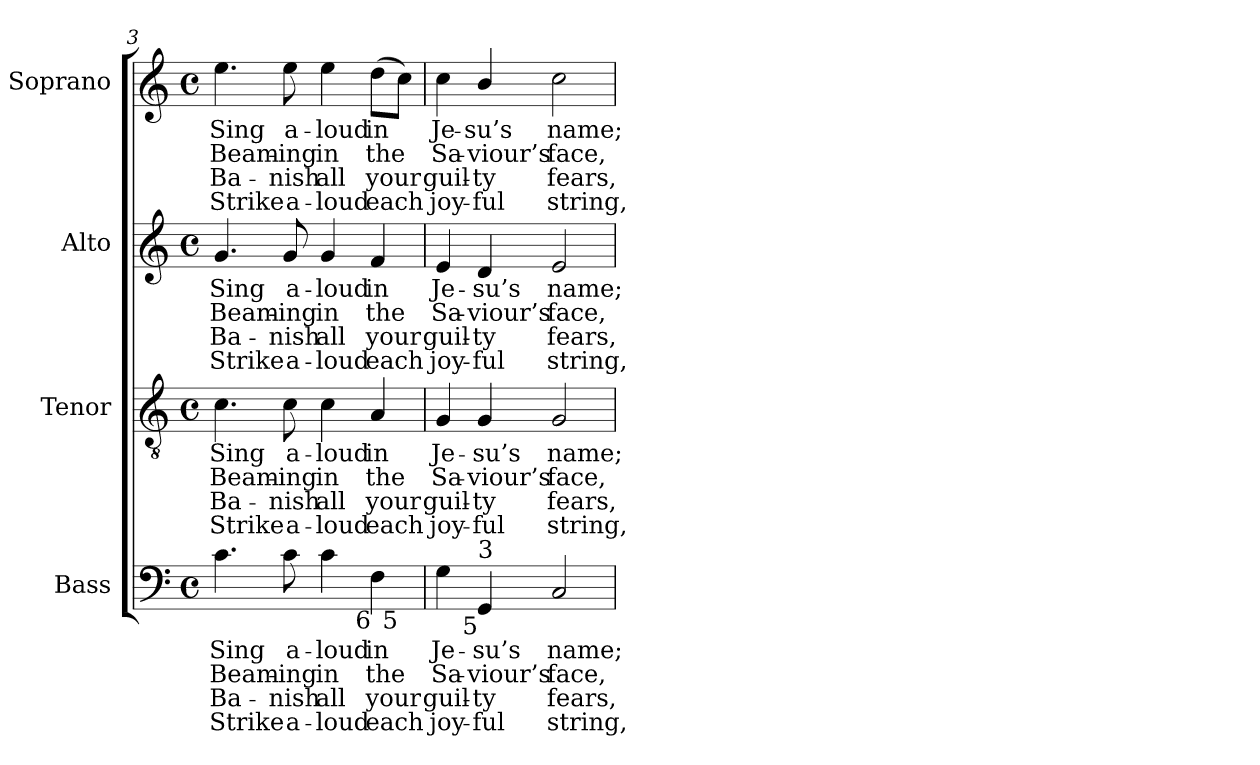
**kern	**text	**text	**text	**text	**kern	**text	**text	**text	**text	**kern	**text	**text	**text	**text	**kern	**text	**text	**text	**text
*part4	*part4	*part4	*part4	*part4	*part3	*part3	*part3	*part3	*part3	*part2	*part2	*part2	*part2	*part2	*part1	*part1	*part1	*part1	*part1
*staff4	*staff4	*staff4	*staff4	*staff4	*staff3	*staff3	*staff3	*staff3	*staff3	*staff2	*staff2	*staff2	*staff2	*staff2	*staff1	*staff1	*staff1	*staff1	*staff1
*I"Bass	*	*	*	*	*I"Tenor	*	*	*	*	*I"Alto	*	*	*	*	*I"Soprano	*	*	*	*
*I'B.	*	*	*	*	*I'T.	*	*	*	*	*I'A.	*	*	*	*	*I'S.	*	*	*	*
*clefF4	*	*	*	*	*clefGv2	*	*	*	*	*clefG2	*	*	*	*	*clefG2	*	*	*	*
*	*	*	*	*	*ITrd7c12	*	*	*	*	*	*	*	*	*	*	*	*	*	*
*k[]	*	*	*	*	*k[]	*	*	*	*	*k[]	*	*	*	*	*k[]	*	*	*	*
*C:	*	*	*	*	*C:	*	*	*	*	*C:	*	*	*	*	*C:	*	*	*	*
*M4/4	*	*	*	*	*M4/4	*	*	*	*	*M4/4	*	*	*	*	*M4/4	*	*	*	*
*met(c)	*	*	*	*	*met(c)	*	*	*	*	*met(c)	*	*	*	*	*met(c)	*	*	*	*
=3	=3	=3	=3	=3	=3	=3	=3	=3	=3	=3	=3	=3	=3	=3	=3	=3	=3	=3	=3
!	!LO:LY:b:color=#000000	!LO:LY:b:color=#000000	!LO:LY:b:color=#000000	!LO:LY:b:color=#000000	!	!	!	!	!	!	!	!	!	!	!	!	!	!	!
!	!	!	!	!	!	!LO:LY:b:color=#000000	!LO:LY:b:color=#000000	!LO:LY:b:color=#000000	!LO:LY:b:color=#000000	!	!	!	!	!	!	!	!	!	!
!	!	!	!	!	!	!	!	!	!	!	!LO:LY:b:color=#000000	!LO:LY:b:color=#000000	!LO:LY:b:color=#000000	!LO:LY:b:color=#000000	!	!	!	!	!
!	!	!	!	!	!	!	!	!	!	!	!	!	!	!	!	!LO:LY:b:color=#000000	!LO:LY:b:color=#000000	!LO:LY:b:color=#000000	!LO:LY:b:color=#000000
*^	*	*	*	*	*	*	*	*	*	*	*	*	*	*	*	*	*	*	*
4.ci\	2..ryy	Sing	Beam-	Ba-	-Strike	4.Ci\	Sing	Beam-	Ba-	-Strike	4.gi/	Sing	Beam-	Ba-	-Strike	4.eei\	Sing	Beam-	Ba-	-Strike
!	!	!LO:LY:b:color=#000000	!LO:LY:b:color=#000000	!LO:LY:b:color=#000000	!LO:LY:b:color=#000000	!	!	!	!	!	!	!	!	!	!	!	!	!	!	!
!	!	!	!	!	!	!	!LO:LY:b:color=#000000	!LO:LY:b:color=#000000	!LO:LY:b:color=#000000	!LO:LY:b:color=#000000	!	!	!	!	!	!	!	!	!	!
!	!	!	!	!	!	!	!	!	!	!	!	!LO:LY:b:color=#000000	!LO:LY:b:color=#000000	!LO:LY:b:color=#000000	!LO:LY:b:color=#000000	!	!	!	!	!
!	!	!	!	!	!	!	!	!	!	!	!	!	!	!	!	!	!LO:LY:b:color=#000000	!LO:LY:b:color=#000000	!LO:LY:b:color=#000000	!LO:LY:b:color=#000000
8ci\	.	a-	-ing	nish	a-	8Ci\	a-	-ing	-nish	a-	8gi/	a-	-ing	nish	a-	8eei\	a-	-ing	nish	a-
!	!	!LO:LY:b:color=#000000	!LO:LY:b:color=#000000	!LO:LY:b:color=#000000	!LO:LY:b:color=#000000	!	!	!	!	!	!	!	!	!	!	!	!	!	!	!
!	!	!	!	!	!	!	!LO:LY:b:color=#000000	!LO:LY:b:color=#000000	!LO:LY:b:color=#000000	!LO:LY:b:color=#000000	!	!	!	!	!	!	!	!	!	!
!	!	!	!	!	!	!	!	!	!	!	!	!LO:LY:b:color=#000000	!LO:LY:b:color=#000000	!LO:LY:b:color=#000000	!LO:LY:b:color=#000000	!	!	!	!	!
!	!	!	!	!	!	!	!	!	!	!	!	!	!	!	!	!	!LO:LY:b:color=#000000	!LO:LY:b:color=#000000	!LO:LY:b:color=#000000	!LO:LY:b:color=#000000
4ci\	.	-loud	in	-all	loud	4Ci\	-loud	in	all	loud	4gi/	-loud	in	-all	loud	4eei\	-loud	in	-all	loud
!	!	!LO:LY:b:color=#000000	!LO:LY:b:color=#000000	!LO:LY:b:color=#000000	!LO:LY:b:color=#000000	!	!	!	!	!	!	!	!	!	!	!	!	!	!	!
!	!	!	!	!	!	!	!LO:LY:b:color=#000000	!LO:LY:b:color=#000000	!LO:LY:b:color=#000000	!LO:LY:b:color=#000000	!	!	!	!	!	!	!	!	!	!
!	!	!	!	!	!	!	!	!	!	!	!	!LO:LY:b:color=#000000	!LO:LY:b:color=#000000	!LO:LY:b:color=#000000	!LO:LY:b:color=#000000	!	!	!	!	!
!LO:TX:b:rj:t=6	!	!	!	!	!	!	!	!	!	!	!	!	!	!	!	!	!	!	!	!
!	!	!	!	!	!	!	!	!	!	!	!	!	!	!	!	!	!LO:LY:b:color=#000000	!LO:LY:b:color=#000000	!LO:LY:b:color=#000000	!LO:LY:b:color=#000000
4Fi\	.	in	the	your	each	4AAi/	in	the	your	each	4fi/	in	the	your	each	(8ddi\L	in	the	your	each
!	!LO:TX:b:rj:t=5	!	!	!	!	!	!	!	!	!	!	!	!	!	!	!	!	!	!	!
.	8ryy	.	.	.	.	.	.	.	.	.	.	.	.	.	.	8cci\J)	.	.	.	.
*v	*v	*	*	*	*	*	*	*	*	*	*	*	*	*	*	*	*	*	*	*
=4	=4	=4	=4	=4	=4	=4	=4	=4	=4	=4	=4	=4	=4	=4	=4	=4	=4	=4	=4
*^	*	*	*	*	*	*	*	*	*	*	*	*	*	*	*	*	*	*	*
!	!	!LO:LY:b:color=#000000	!LO:LY:b:color=#000000	!LO:LY:b:color=#000000	!LO:LY:b:color=#000000	!	!	!	!	!	!	!	!	!	!	!	!	!	!	!
*v	*v	*	*	*	*	*	*	*	*	*	*	*	*	*	*	*	*	*	*	*
*^	*	*	*	*	*	*	*	*	*	*	*	*	*	*	*	*	*	*	*
!	!	!	!	!	!	!	!LO:LY:b:color=#000000	!LO:LY:b:color=#000000	!LO:LY:b:color=#000000	!LO:LY:b:color=#000000	!	!	!	!	!	!	!	!	!	!
*v	*v	*	*	*	*	*	*	*	*	*	*	*	*	*	*	*	*	*	*	*
*^	*	*	*	*	*	*	*	*	*	*	*	*	*	*	*	*	*	*	*
!	!	!	!	!	!	!	!	!	!	!	!	!LO:LY:b:color=#000000	!LO:LY:b:color=#000000	!LO:LY:b:color=#000000	!LO:LY:b:color=#000000	!	!	!	!	!
*v	*v	*	*	*	*	*	*	*	*	*	*	*	*	*	*	*	*	*	*	*
*^	*	*	*	*	*	*	*	*	*	*	*	*	*	*	*	*	*	*	*
!LO:TX:b:rj:t=6	!	!	!	!	!	!	!	!	!	!	!	!	!	!	!	!	!	!	!	!
!LO:TX:t=4	!	!	!	!	!	!	!	!	!	!	!	!	!	!	!	!	!	!	!	!
!	!	!	!	!	!	!	!	!	!	!	!	!	!	!	!	!	!LO:LY:b:color=#000000	!LO:LY:b:color=#000000	!LO:LY:b:color=#000000	!LO:LY:b:color=#000000
*v	*v	*	*	*	*	*	*	*	*	*	*	*	*	*	*	*	*	*	*	*
4Gi\	Je-	Sa-	guil-	-joy-	4GGi/	Je-	Sa-	guil-	-joy-	4ei/	Je-	Sa-	guil-	-joy-	4cci\	Je-	Sa-	guil-	-joy-
!	!LO:LY:b:color=#000000	!LO:LY:b:color=#000000	!LO:LY:b:color=#000000	!LO:LY:b:color=#000000	!	!	!	!	!	!	!	!	!	!	!	!	!	!	!
!	!	!	!	!	!	!LO:LY:b:color=#000000	!LO:LY:b:color=#000000	!LO:LY:b:color=#000000	!LO:LY:b:color=#000000	!	!	!	!	!	!	!	!	!	!
!	!	!	!	!	!	!	!	!	!	!	!LO:LY:b:color=#000000	!LO:LY:b:color=#000000	!LO:LY:b:color=#000000	!LO:LY:b:color=#000000	!	!	!	!	!
!LO:TX:b:rj:t=5	!	!	!	!	!	!	!	!	!	!	!	!	!	!	!	!	!	!	!
!LO:TX:t=3	!	!	!	!	!	!	!	!	!	!	!	!	!	!	!	!	!	!	!
!	!	!	!	!	!	!	!	!	!	!	!	!	!	!	!	!LO:LY:b:color=#000000	!LO:LY:b:color=#000000	!LO:LY:b:color=#000000	!LO:LY:b:color=#000000
4GGi/	-su’s	-viour’s	-ty	ful	4GGi/	-su’s	-viour’s	-ty	ful	4di/	-su’s	-viour’s	-ty	ful	4bi/	-su’s	-viour’s	-ty	ful
!	!LO:LY:b:color=#000000	!LO:LY:b:color=#000000	!LO:LY:b:color=#000000	!LO:LY:b:color=#000000	!	!	!	!	!	!	!	!	!	!	!	!	!	!	!
!	!	!	!	!	!	!LO:LY:b:color=#000000	!LO:LY:b:color=#000000	!LO:LY:b:color=#000000	!LO:LY:b:color=#000000	!	!	!	!	!	!	!	!	!	!
!	!	!	!	!	!	!	!	!	!	!	!LO:LY:b:color=#000000	!LO:LY:b:color=#000000	!LO:LY:b:color=#000000	!LO:LY:b:color=#000000	!	!	!	!	!
!	!	!	!	!	!	!	!	!	!	!	!	!	!	!	!	!LO:LY:b:color=#000000	!LO:LY:b:color=#000000	!LO:LY:b:color=#000000	!LO:LY:b:color=#000000
2Ci/	name;	face,	fears,	string,	2GGi/	name;	face,	fears,	string,	2ei/	name;	face,	fears,	string,	2cci\	name;	face,	fears,	string,
=	=	=	=	=	=	=	=	=	=	=	=	=	=	=	=	=	=	=	=
*-	*-	*-	*-	*-	*-	*-	*-	*-	*-	*-	*-	*-	*-	*-	*-	*-	*-	*-	*-
